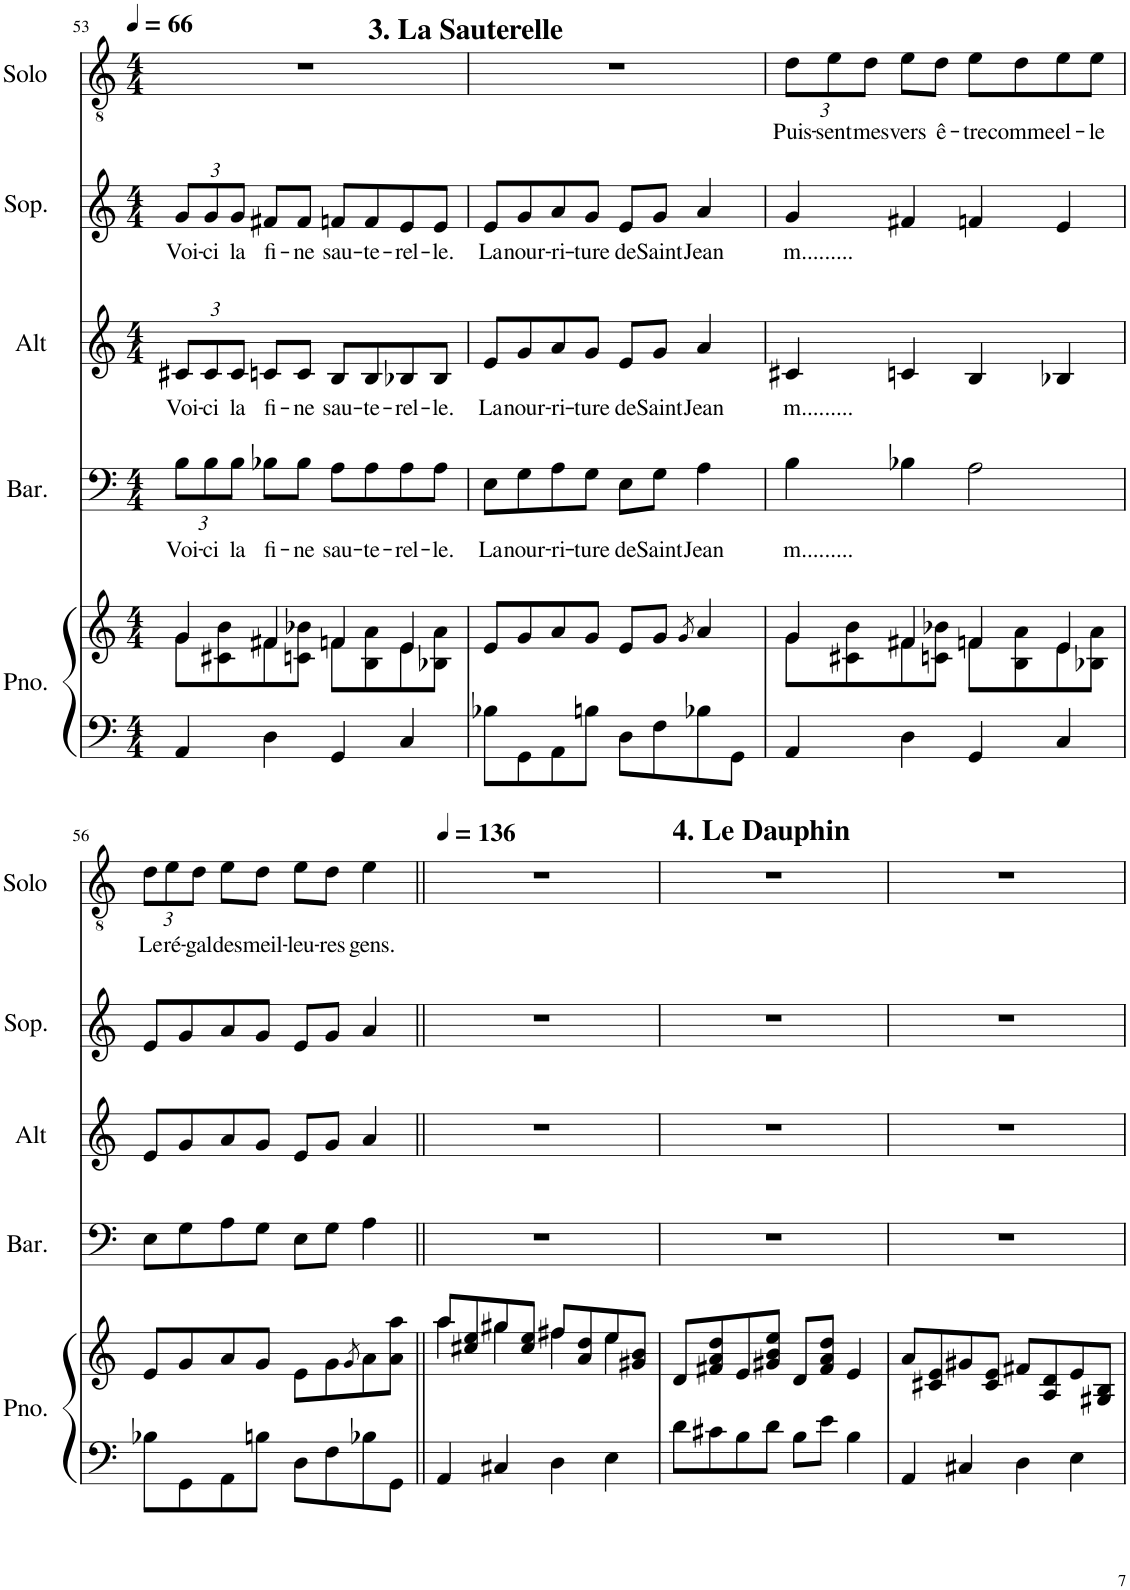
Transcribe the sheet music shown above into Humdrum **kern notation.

**kern	**kern	**kern	**text	**kern	**text	**kern	**text	**kern	**text
*part5	*part5	*part4	*part4	*part3	*part3	*part2	*part2	*part1	*part1
*staff6	*staff5	*staff4	*staff4	*staff3	*staff3	*staff2	*staff2	*staff1	*staff1
*I"Piano	*	*I"Bariton	*	*I"Alt	*	*I"Sopraan	*	*I"Solo	*
*I'Pno.	*	*I'Bar.	*	*I'Alt	*	*I'Sop.	*	*I'Solo	*
!!LO:PB:g=z
*clefF4	*clefG2	*clefF4	*	*clefG2	*	*clefG2	*	*clefGv2	*
*	*	*	*	*Trd4c7	*	*	*	*Trd4c7	*
*k[]	*k[]	*k[]	*	*k[]	*	*k[]	*	*k[]	*
*M4/4	*M4/4	*M4/4	*	*M4/4	*	*M4/4	*	*M4/4	*
*MM66	*MM66	*MM66	*	*MM66	*	*MM66	*	*MM66	*
=53	=53	=53	=53	=53	=53	=53	=53	=53	=53
*	*^	*	*	*	*	*	*	*	*
*	*	*	*Xbrackettup	*	*	*	*	*	*	*
!	!	!	!	!LO:LY:b	!	!	!	!	!	!
*	*	*	*	*	*Xbrackettup	*	*	*	*	*
!	!	!	!	!	!	!LO:LY:b	!	!	!	!
*	*	*	*	*	*	*	*Xbrackettup	*	*	*
!	!	!	!	!	!	!	!	!	!LO:TX:a:B:t=3. La Sauterelle	!
!	!	!	!	!	!	!	!	!LO:LY:b	!	!
4AA/	4g/	8g\L	12B\L	Voi-	12c#X/L	Voi-	12g/L	Voi-	1r	.
!	!	!	!	!LO:LY:b	!	!LO:LY:b	!	!LO:LY:b	!	!
.	.	.	12B\	-ci	12c#/	-ci	12g/	-ci	.	.
.	.	8c#X\ 8b\	.	.	.	.	.	.	.	.
!	!	!	!	!LO:LY:b	!	!LO:LY:b	!	!LO:LY:b	!	!
.	.	.	12B\J	la	12c#/J	la	12g/J	la	.	.
!	!	!	!	!LO:LY:b	!	!LO:LY:b	!	!LO:LY:b	!	!
4D\	4f#X/	8f#\	8B-X\L	fi-	8cn/L	fi-	8f#X/L	fi-	.	.
!	!	!	!	!LO:LY:b	!	!LO:LY:b	!	!LO:LY:b	!	!
.	.	8cn\ 8b-X\J	8B-\J	-ne	8c/J	-ne	8f#/J	-ne	.	.
!	!	!	!	!LO:LY:b	!	!LO:LY:b	!	!LO:LY:b	!	!
4GG/	4fn/	8f\L	8A\L	sau-	8B/L	sau-	8fn/L	sau-	.	.
!	!	!	!	!LO:LY:b	!	!LO:LY:b	!	!LO:LY:b	!	!
.	.	8B\ 8a\	8A\	-te-	8B/	-te-	8f/	-te-	.	.
!	!	!	!	!LO:LY:b	!	!LO:LY:b	!	!LO:LY:b	!	!
4C/	4e/	8e\	8A\	-rel-	8B-X/	-rel-	8e/	-rel-	.	.
!	!	!	!	!LO:LY:b	!	!LO:LY:b	!	!LO:LY:b	!	!
.	.	8B-X\ 8a\J	8A\J	-le.	8B-/J	-le.	8e/J	-le.	.	.
=54	=54	=54	=54	=54	=54	=54	=54	=54	=54	=54
!	!	!	!	!LO:LY:b	!	!LO:LY:b	!	!LO:LY:b	!	!
*	*v	*v	*	*	*	*	*	*	*	*
8B-X\L	8e/L	8E\L	La	8e/L	La	8e/L	La	1r	.
!	!	!	!LO:LY:b	!	!LO:LY:b	!	!LO:LY:b	!	!
8GG\	8g/	8G\	nour-	8g/	nour-	8g/	nour-	.	.
!	!	!	!LO:LY:b	!	!LO:LY:b	!	!LO:LY:b	!	!
8AA\	8a/	8A\	-ri-	8a/	-ri-	8a/	-ri-	.	.
!	!	!	!LO:LY:b	!	!LO:LY:b	!	!LO:LY:b	!	!
8Bn\J	8g/J	8G\J	-ture	8g/J	-ture	8g/J	-ture	.	.
!	!	!	!LO:LY:b	!	!LO:LY:b	!	!LO:LY:b	!	!
8D\L	8e/L	8E\L	de	8e/L	de	8e/L	de	.	.
!	!	!	!LO:LY:b	!	!LO:LY:b	!	!LO:LY:b	!	!
8F\	8g/J	8G\J	Saint	8g/J	Saint	8g/J	Saint	.	.
.	8qg/	.	.	.	.	.	.	.	.
!	!	!	!LO:LY:b	!	!LO:LY:b	!	!LO:LY:b	!	!
8B-X\	4a/	4A\	Jean	4a/	Jean	4a/	Jean	.	.
8GG\J	.	.	.	.	.	.	.	.	.
=55	=55	=55	=55	=55	=55	=55	=55	=55	=55
*	*^	*	*	*	*	*	*	*	*
!	!	!	!	!LO:LY:b	!	!LO:LY:b	!	!LO:LY:b	!	!
*	*	*	*	*	*	*	*	*	*Xbrackettup	*
!	!	!	!	!	!	!	!	!	!	!LO:LY:b
4AA/	4g/	8g\L	4B\	m.........	4c#X/	m.........	4g/	m.........	12d\L	Puis-
!	!	!	!	!	!	!	!	!	!	!LO:LY:b
.	.	.	.	.	.	.	.	.	12e\	-sent
.	.	8c#X\ 8b\	.	.	.	.	.	.	.	.
!	!	!	!	!	!	!	!	!	!	!LO:LY:b
.	.	.	.	.	.	.	.	.	12d\J	mes
!	!	!	!	!	!	!	!	!	!	!LO:LY:b
4D\	4f#X/	8f#\	4B-X\	.	4cn/	.	4f#X/	.	8e\L	vers
!	!	!	!	!	!	!	!	!	!	!LO:LY:b
.	.	8cn\ 8b-X\J	.	.	.	.	.	.	8d\J	ê-
!	!	!	!	!	!	!	!	!	!	!LO:LY:b
4GG/	4fn/	8f\L	2A\	.	4B/	.	4fn/	.	8e\L	-tre
!	!	!	!	!	!	!	!	!	!	!LO:LY:b
.	.	8B\ 8a\	.	.	.	.	.	.	8d\	comme
!	!	!	!	!	!	!	!	!	!	!LO:LY:b
4C/	4e/	8e\	.	.	4B-X/	.	4e/	.	8e\	el-
!	!	!	!	!	!	!	!	!	!	!LO:LY:b
.	.	8B-X\ 8a\J	.	.	.	.	.	.	8e\J	-le
!!LO:LB:g=z
=56	=56	=56	=56	=56	=56	=56	=56	=56	=56	=56
!	!	!	!	!	!	!	!	!	!	!LO:LY:b
*	*v	*v	*	*	*	*	*	*	*	*
8B-X\L	8e/L	8E\L	.	8e/L	.	8e/L	.	12d\L	Le
!	!	!	!	!	!	!	!	!	!LO:LY:b
.	.	.	.	.	.	.	.	12e\	ré-
8GG\	8g/	8G\	.	8g/	.	8g/	.	.	.
!	!	!	!	!	!	!	!	!	!LO:LY:b
.	.	.	.	.	.	.	.	12d\J	-gal
!	!	!	!	!	!	!	!	!	!LO:LY:b
8AA\	8a/	8A\	.	8a/	.	8a/	.	8e\L	des
!	!	!	!	!	!	!	!	!	!LO:LY:b
8Bn\J	8g/J	8G\J	.	8g/J	.	8g/J	.	8d\J	meil-
!	!	!	!	!	!	!	!	!	!LO:LY:b
8D\L	8e\L	8E\L	.	8e/L	.	8e/L	.	8e\L	-leu-
!	!	!	!	!	!	!	!	!	!LO:LY:b
8F\	8g\	8G\J	.	8g/J	.	8g/J	.	8d\J	-res
.	8qg/	.	.	.	.	.	.	.	.
!	!	!	!	!	!	!	!	!	!LO:LY:b
8B-X\	8a\	4A\	.	4a/	.	4a/	.	4e\	gens.
8GG\J	8a\ 8aa\J	.	.	.	.	.	.	.	.
=57||	=57||	=57||	=57||	=57||	=57||	=57||	=57||	=57||	=57||
*	*	*	*	*	*	*	*	*MM136	*
*	*^	*	*	*	*	*	*	*	*
4AA/	8aa/L	4aa\	1r	.	1r	.	1r	.	1r	.
.	8cc#X/ 8ee/	.	.	.	.	.	.	.	.	.
4C#X/	8gg#X/	4gg#\	.	.	.	.	.	.	.	.
.	8cc#/ 8ee/J	.	.	.	.	.	.	.	.	.
4D\	8ff#X/L	4ff#\	.	.	.	.	.	.	.	.
.	8a/ 8dd/	.	.	.	.	.	.	.	.	.
4E\	8ee/	4ee\	.	.	.	.	.	.	.	.
.	8g#X/ 8b/J	.	.	.	.	.	.	.	.	.
*	*v	*v	*	*	*	*	*	*	*	*
=58	=58	=58	=58	=58	=58	=58	=58	=58	=58
!	!	!	!	!	!	!	!	!LO:TX:a:B:t=4. Le Dauphin	!
8d\L	8d/L	1r	.	1r	.	1r	.	1r	.
8c#X\	8f#X/ 8a/ 8dd/	.	.	.	.	.	.	.	.
8B\	8e/	.	.	.	.	.	.	.	.
8d\J	8g#X/ 8b/ 8ee/J	.	.	.	.	.	.	.	.
8B\L	8d/L	.	.	.	.	.	.	.	.
8e\J	8f#/ 8a/ 8dd/J	.	.	.	.	.	.	.	.
4B\	4e/	.	.	.	.	.	.	.	.
=59	=59	=59	=59	=59	=59	=59	=59	=59	=59
4AA/	8a/L	1r	.	1r	.	1r	.	1r	.
.	8c#X/ 8e/	.	.	.	.	.	.	.	.
4C#X/	8g#X/	.	.	.	.	.	.	.	.
.	8c#/ 8e/J	.	.	.	.	.	.	.	.
4D\	8f#X/L	.	.	.	.	.	.	.	.
.	8A/ 8d/	.	.	.	.	.	.	.	.
4E\	8e/	.	.	.	.	.	.	.	.
.	8G#X/ 8B/J	.	.	.	.	.	.	.	.
=	=	=	=	=	=	=	=	=	=
*-	*-	*-	*-	*-	*-	*-	*-	*-	*-
